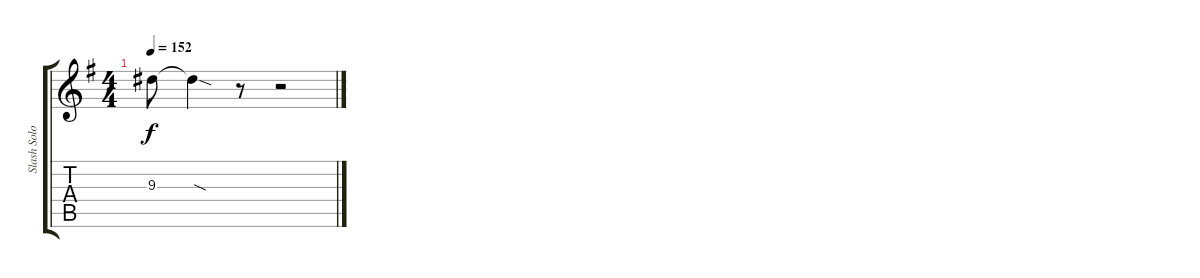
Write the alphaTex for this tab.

\track ("Slash Solo" "Slash Solo") {instrument overdrivenguitar}
\staff {score tabs}
\tuning (Eb4 Bb3 Gb3 Db3 Ab2 Eb2) {hide}
\ts (4 4)
\tempo 152
\clef g2
\ks eminor
9.3{t}.8{dy f} 9.3{sod t}.4 r.8 r.2
